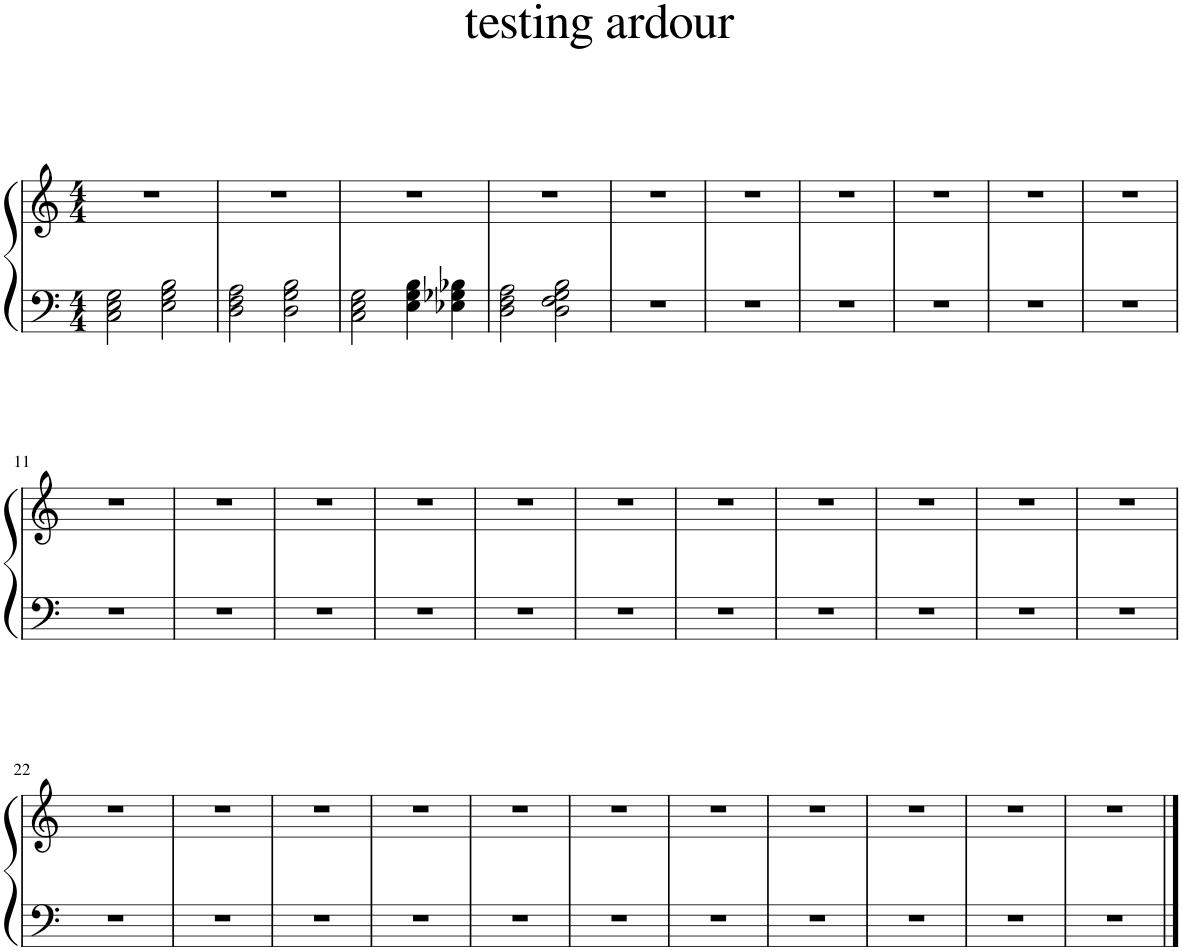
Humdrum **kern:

**kern	**kern
*part1	*part1
*staff2	*staff1
*I"Piano	*
*I'Pno.	*
*clefF4	*clefG2
*k[]	*k[]
*M4/4	*M4/4
=1	=1
2C\ 2E\ 2G\	1r
2E\ 2G\ 2B\	.
=2	=2
2D\ 2F\ 2A\	1r
2D\ 2G\ 2B\	.
=3	=3
2C\ 2E\ 2G\	1r
4E\ 4G\ 4B\	.
4E-X\ 4G-X\ 4B-X\	.
=4	=4
2D\ 2F\ 2A\	1r
2D\ 2F\ 2G\ 2B\	.
=5	=5
1r	1r
=6	=6
1r	1r
=7	=7
1r	1r
=8	=8
1r	1r
=9	=9
1r	1r
=10	=10
1r	1r
!!LO:LB:g=z
=11	=11
1r	1r
=12	=12
1r	1r
=13	=13
1r	1r
=14	=14
1r	1r
=15	=15
1r	1r
=16	=16
1r	1r
=17	=17
1r	1r
=18	=18
1r	1r
=19	=19
1r	1r
=20	=20
1r	1r
=21	=21
1r	1r
!!LO:LB:g=z
=22	=22
1r	1r
=23	=23
1r	1r
=24	=24
1r	1r
=25	=25
1r	1r
=26	=26
1r	1r
=27	=27
1r	1r
=28	=28
1r	1r
=29	=29
1r	1r
=30	=30
1r	1r
=31	=31
1r	1r
=32	=32
1r	1r
==	==
*-	*-
